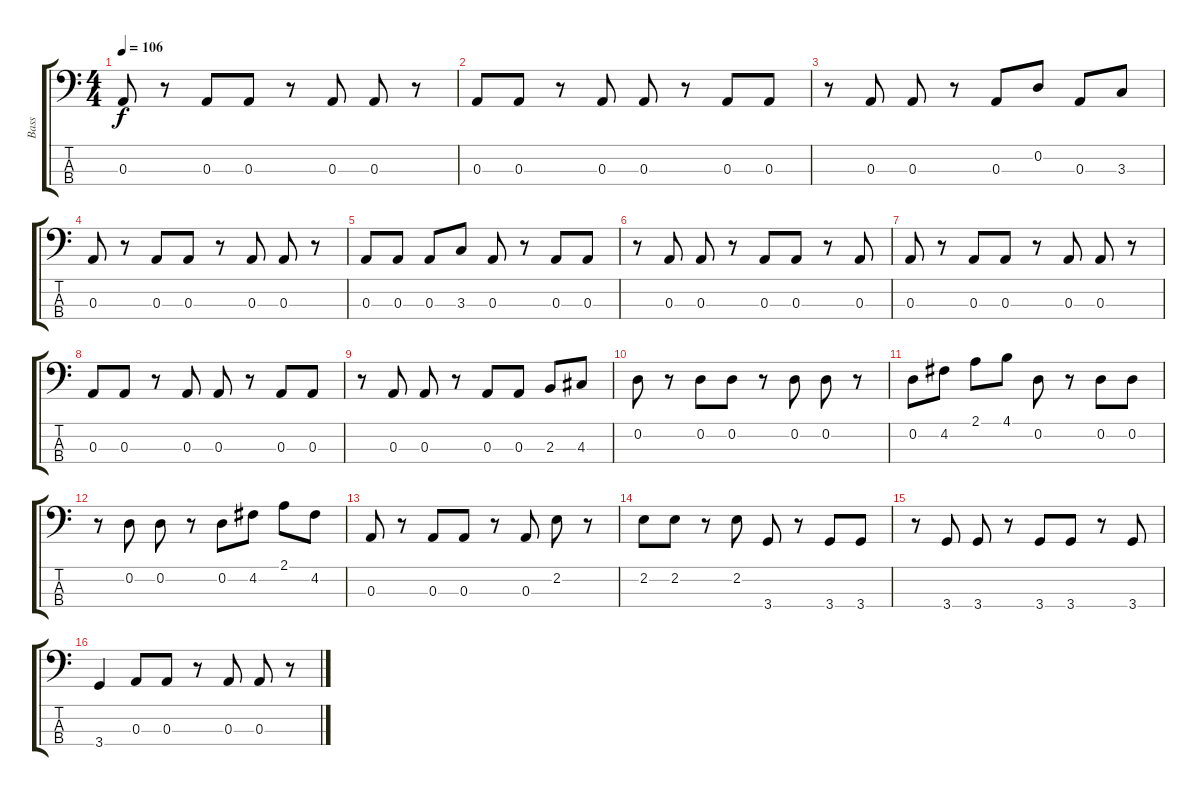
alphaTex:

\track ("Bass" "Bass") {instrument electricbassfinger}
\staff {score tabs}
\tuning (G2 D2 A1 E1) {hide}
\ts (4 4)
\tempo 106
\clef f4
\ks c
0.3.8{dy f instrument electricbassfinger} r.8 0.3.8 0.3.8{volume 14} r.8 0.3.8{volume 14} 0.3.8 r.8 |
0.3.8 0.3.8 r.8 0.3.8 0.3.8 r.8 0.3.8 0.3.8 |
r.8 0.3.8 0.3.8 r.8 0.3.8 0.2.8 0.3.8 3.3.8 |
0.3.8 r.8 0.3.8 0.3.8 r.8 0.3.8 0.3.8 r.8 |
0.3.8 0.3.8 0.3.8 3.3.8 0.3.8 r.8 0.3.8 0.3.8 |
r.8 0.3.8 0.3.8 r.8 0.3.8 0.3.8 r.8 0.3.8 |
0.3.8 r.8 0.3.8 0.3.8 r.8 0.3.8 0.3.8 r.8 |
0.3.8 0.3.8 r.8 0.3.8 0.3.8 r.8 0.3.8 0.3.8 |
r.8 0.3.8 0.3.8 r.8 0.3.8 0.3.8 2.3.8 4.3.8 |
0.2.8 r.8 0.2.8 0.2.8 r.8 0.2.8 0.2.8 r.8 |
0.2.8 4.2.8 2.1.8 4.1.8 0.2.8 r.8 0.2.8 0.2.8 |
r.8 0.2.8 0.2.8 r.8 0.2.8 4.2.8 2.1.8 4.2.8 |
0.3.8 r.8 0.3.8 0.3.8 r.8 0.3.8 2.2.8 r.8 |
2.2.8 2.2.8 r.8 2.2.8 3.4.8 r.8 3.4.8 3.4.8 |
r.8 3.4.8 3.4.8 r.8 3.4.8 3.4.8 r.8 3.4.8 |
3.4.4 0.3.8 0.3.8 r.8 0.3.8 0.3.8 r.8
